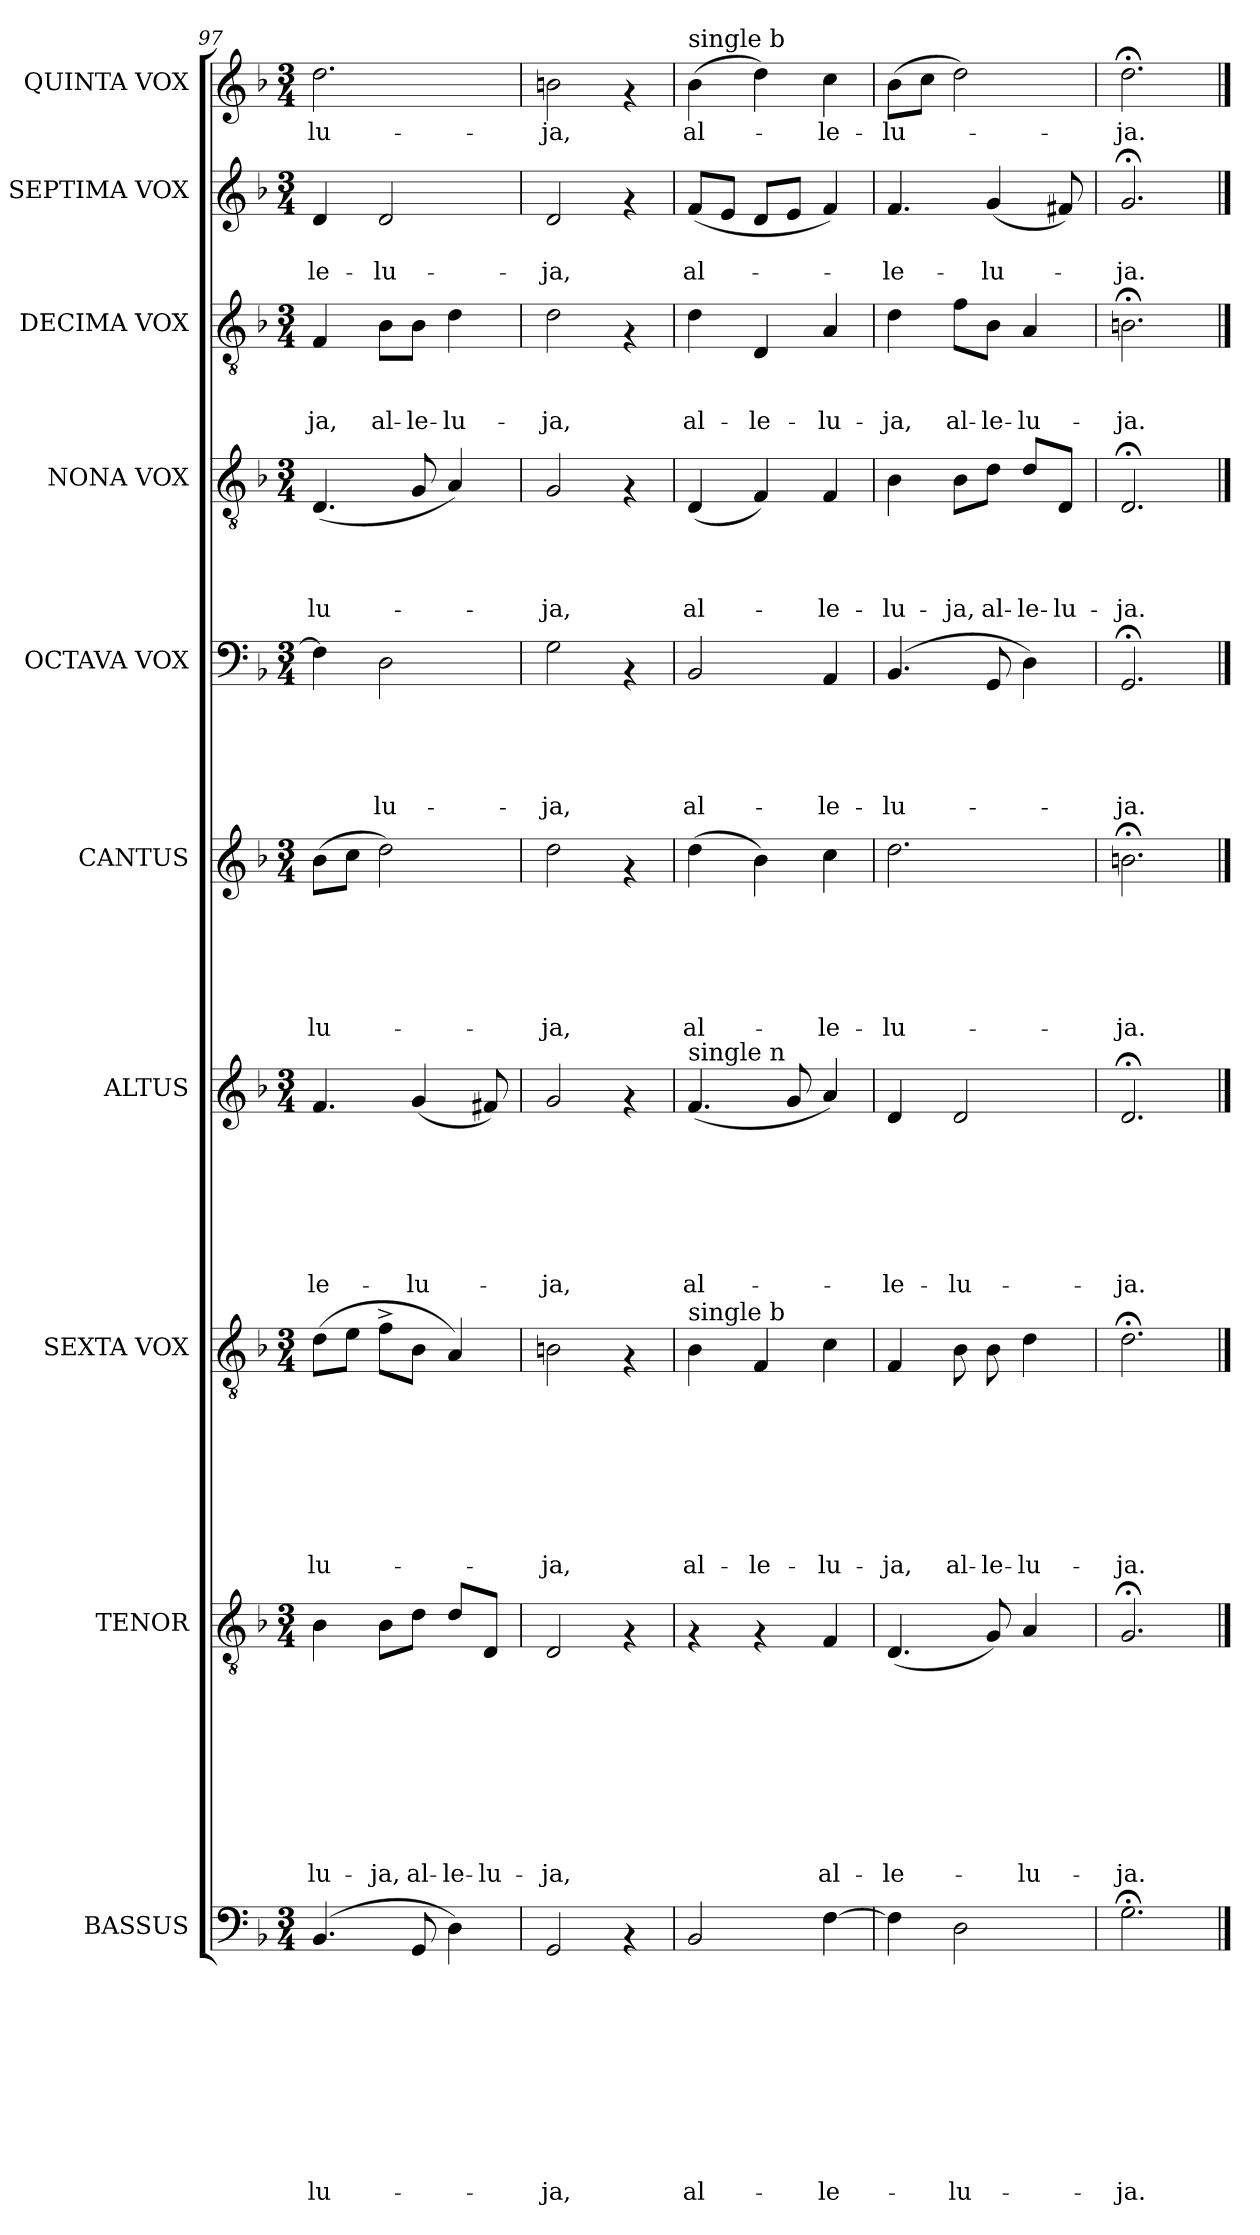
**kern	**text	**text	**text	**text	**text	**text	**text	**text	**text	**text	**kern	**text	**text	**text	**text	**text	**text	**text	**text	**text	**kern	**text	**text	**text	**text	**text	**text	**text	**text	**kern	**text	**text	**text	**text	**text	**text	**text	**kern	**text	**text	**text	**text	**text	**text	**kern	**text	**text	**text	**text	**text	**kern	**text	**text	**text	**text	**kern	**text	**text	**text	**kern	**text	**text	**kern	**text
*part10	*part10	*part10	*part10	*part10	*part10	*part10	*part10	*part10	*part10	*part10	*part9	*part9	*part9	*part9	*part9	*part9	*part9	*part9	*part9	*part9	*part8	*part8	*part8	*part8	*part8	*part8	*part8	*part8	*part8	*part7	*part7	*part7	*part7	*part7	*part7	*part7	*part7	*part6	*part6	*part6	*part6	*part6	*part6	*part6	*part5	*part5	*part5	*part5	*part5	*part5	*part4	*part4	*part4	*part4	*part4	*part3	*part3	*part3	*part3	*part2	*part2	*part2	*part1	*part1
*staff10	*staff10	*staff10	*staff10	*staff10	*staff10	*staff10	*staff10	*staff10	*staff10	*staff10	*staff9	*staff9	*staff9	*staff9	*staff9	*staff9	*staff9	*staff9	*staff9	*staff9	*staff8	*staff8	*staff8	*staff8	*staff8	*staff8	*staff8	*staff8	*staff8	*staff7	*staff7	*staff7	*staff7	*staff7	*staff7	*staff7	*staff7	*staff6	*staff6	*staff6	*staff6	*staff6	*staff6	*staff6	*staff5	*staff5	*staff5	*staff5	*staff5	*staff5	*staff4	*staff4	*staff4	*staff4	*staff4	*staff3	*staff3	*staff3	*staff3	*staff2	*staff2	*staff2	*staff1	*staff1
*I"BASSUS	*	*	*	*	*	*	*	*	*	*	*I"TENOR	*	*	*	*	*	*	*	*	*	*I"SEXTA VOX	*	*	*	*	*	*	*	*	*I"ALTUS	*	*	*	*	*	*	*	*I"CANTUS	*	*	*	*	*	*	*I"OCTAVA VOX	*	*	*	*	*	*I"NONA VOX	*	*	*	*	*I"DECIMA VOX	*	*	*	*I"SEPTIMA VOX	*	*	*I"QUINTA VOX	*
*clefF4	*	*	*	*	*	*	*	*	*	*	*clefGv2	*	*	*	*	*	*	*	*	*	*clefGv2	*	*	*	*	*	*	*	*	*clefG2	*	*	*	*	*	*	*	*clefG2	*	*	*	*	*	*	*clefF4	*	*	*	*	*	*clefGv2	*	*	*	*	*clefGv2	*	*	*	*clefG2	*	*	*clefG2	*
*k[b-]	*	*	*	*	*	*	*	*	*	*	*k[b-]	*	*	*	*	*	*	*	*	*	*k[b-]	*	*	*	*	*	*	*	*	*k[b-]	*	*	*	*	*	*	*	*k[b-]	*	*	*	*	*	*	*k[b-]	*	*	*	*	*	*k[b-]	*	*	*	*	*k[b-]	*	*	*	*k[b-]	*	*	*k[b-]	*
*F:	*	*	*	*	*	*	*	*	*	*	*F:	*	*	*	*	*	*	*	*	*	*F:	*	*	*	*	*	*	*	*	*F:	*	*	*	*	*	*	*	*F:	*	*	*	*	*	*	*F:	*	*	*	*	*	*F:	*	*	*	*	*F:	*	*	*	*F:	*	*	*F:	*
*M3/4	*	*	*	*	*	*	*	*	*	*	*M3/4	*	*	*	*	*	*	*	*	*	*M3/4	*	*	*	*	*	*	*	*	*M3/4	*	*	*	*	*	*	*	*M3/4	*	*	*	*	*	*	*M3/4	*	*	*	*	*	*M3/4	*	*	*	*	*M3/4	*	*	*	*M3/4	*	*	*M3/4	*
=97	=97	=97	=97	=97	=97	=97	=97	=97	=97	=97	=97	=97	=97	=97	=97	=97	=97	=97	=97	=97	=97	=97	=97	=97	=97	=97	=97	=97	=97	=97	=97	=97	=97	=97	=97	=97	=97	=97	=97	=97	=97	=97	=97	=97	=97	=97	=97	=97	=97	=97	=97	=97	=97	=97	=97	=97	=97	=97	=97	=97	=97	=97	=97	=97
!	!	!	!	!	!	!	!	!	!	!LO:LY:b:rj	!	!	!	!	!	!	!	!	!	!LO:LY:b	!	!	!	!	!	!	!	!	!LO:LY:b:rj	!	!	!	!	!	!	!	!LO:LY:b:rj	!	!	!	!	!	!	!LO:LY:b:rj	!	!	!	!	!	!	!	!	!	!	!LO:LY:b	!	!	!	!LO:LY:b	!	!	!LO:LY:b	!	!LO:LY:b
(4.BB-/	.	.	.	.	.	.	.	.	.	-lu-	4B-\	.	.	.	.	.	.	.	.	-lu-	(>8d\L	.	.	.	.	.	.	.	-lu-	4.f/	.	.	.	.	.	.	-le-	(>8b-\L	.	.	.	.	.	-lu-	4F\]	.	.	.	.	.	(<4.D/	.	.	.	-lu-	4F/	.	.	-ja,	4d/	.	-le-	2.dd\	-lu-
.	.	.	.	.	.	.	.	.	.	.	.	.	.	.	.	.	.	.	.	.	8e\J	.	.	.	.	.	.	.	.	.	.	.	.	.	.	.	.	8cc\J	.	.	.	.	.	.	.	.	.	.	.	.	.	.	.	.	.	.	.	.	.	.	.	.	.	.
!	!	!	!	!	!	!	!	!	!	!	!	!	!	!	!	!	!	!	!	!LO:LY:b	!	!	!	!	!	!	!	!	!	!	!	!	!	!	!	!	!	!	!	!	!	!	!	!	!	!	!	!	!	!LO:LY:b	!	!	!	!	!	!	!	!	!LO:LY:b	!	!	!LO:LY:b	!	!
.	.	.	.	.	.	.	.	.	.	.	8B-\L	.	.	.	.	.	.	.	.	-ja,	8f^>\L	.	.	.	.	.	.	.	.	.	.	.	.	.	.	.	.	2dd\)	.	.	.	.	.	.	2D\	.	.	.	.	-lu-	.	.	.	.	.	8B-\L	.	.	al-	2d/	.	-lu-	.	.
!	!	!	!	!	!	!	!	!	!	!	!	!	!	!	!	!	!	!	!	!LO:LY:b	!	!	!	!	!	!	!	!	!	!	!	!	!	!	!	!	!LO:LY:b:rj	!	!	!	!	!	!	!	!	!	!	!	!	!	!	!	!	!	!	!	!	!	!LO:LY:b	!	!	!	!	!
8GG/	.	.	.	.	.	.	.	.	.	.	8d\J	.	.	.	.	.	.	.	.	al-	8B-\J	.	.	.	.	.	.	.	.	(<4g/	.	.	.	.	.	.	-lu-	.	.	.	.	.	.	.	.	.	.	.	.	.	8G/	.	.	.	.	8B-\J	.	.	-le-	.	.	.	.	.
!	!	!	!	!	!	!	!	!	!	!	!	!	!	!	!	!	!	!	!	!LO:LY:b	!	!	!	!	!	!	!	!	!	!	!	!	!	!	!	!	!	!	!	!	!	!	!	!	!	!	!	!	!	!	!	!	!	!	!	!	!	!	!LO:LY:b	!	!	!	!	!
4D\)	.	.	.	.	.	.	.	.	.	.	8d/L	.	.	.	.	.	.	.	.	-le-	4A/)	.	.	.	.	.	.	.	.	.	.	.	.	.	.	.	.	.	.	.	.	.	.	.	.	.	.	.	.	.	4A/)	.	.	.	.	4d\	.	.	-lu-	.	.	.	.	.
!	!	!	!	!	!	!	!	!	!	!	!	!	!	!	!	!	!	!	!	!LO:LY:b	!	!	!	!	!	!	!	!	!	!	!	!	!	!	!	!	!	!	!	!	!	!	!	!	!	!	!	!	!	!	!	!	!	!	!	!	!	!	!	!	!	!	!	!
.	.	.	.	.	.	.	.	.	.	.	8D/J	.	.	.	.	.	.	.	.	-lu-	.	.	.	.	.	.	.	.	.	8f#X/)	.	.	.	.	.	.	.	.	.	.	.	.	.	.	.	.	.	.	.	.	.	.	.	.	.	.	.	.	.	.	.	.	.	.
=98	=98	=98	=98	=98	=98	=98	=98	=98	=98	=98	=98	=98	=98	=98	=98	=98	=98	=98	=98	=98	=98	=98	=98	=98	=98	=98	=98	=98	=98	=98	=98	=98	=98	=98	=98	=98	=98	=98	=98	=98	=98	=98	=98	=98	=98	=98	=98	=98	=98	=98	=98	=98	=98	=98	=98	=98	=98	=98	=98	=98	=98	=98	=98	=98
!	!	!	!	!	!	!	!	!	!	!LO:LY:b:rj	!	!	!	!	!	!	!	!	!	!LO:LY:b	!	!	!	!	!	!	!	!	!LO:LY:b:rj	!	!	!	!	!	!	!	!LO:LY:b:rj	!	!	!	!	!	!	!LO:LY:b:rj	!	!	!	!	!	!LO:LY:b	!	!	!	!	!LO:LY:b	!	!	!	!LO:LY:b	!	!	!LO:LY:b	!	!LO:LY:b
2GG/	.	.	.	.	.	.	.	.	.	-ja,	2D/	.	.	.	.	.	.	.	.	-ja,	2Bn\	.	.	.	.	.	.	.	-ja,	2g/	.	.	.	.	.	.	-ja,	2dd\	.	.	.	.	.	-ja,	2G\	.	.	.	.	-ja,	2G/	.	.	.	-ja,	2d\	.	.	-ja,	2d/	.	-ja,	2bn\	-ja,
4rAA	.	.	.	.	.	.	.	.	.	.	4rF	.	.	.	.	.	.	.	.	.	4rF	.	.	.	.	.	.	.	.	4rf	.	.	.	.	.	.	.	4rf	.	.	.	.	.	.	4rAA	.	.	.	.	.	4rF	.	.	.	.	4rF	.	.	.	4rf	.	.	4rf	.
=99	=99	=99	=99	=99	=99	=99	=99	=99	=99	=99	=99	=99	=99	=99	=99	=99	=99	=99	=99	=99	=99	=99	=99	=99	=99	=99	=99	=99	=99	=99	=99	=99	=99	=99	=99	=99	=99	=99	=99	=99	=99	=99	=99	=99	=99	=99	=99	=99	=99	=99	=99	=99	=99	=99	=99	=99	=99	=99	=99	=99	=99	=99	=99	=99
!	!	!	!	!	!	!	!	!	!	!	!	!	!	!	!	!	!	!	!	!	!	!	!	!	!	!	!	!	!	!	!	!	!	!	!	!	!	!	!	!	!	!	!	!	!	!	!	!	!	!	!	!	!	!	!	!	!	!	!	!	!	!	!LO:TX:a:t=single b	!
!	!	!	!	!	!	!	!	!	!	!	!	!	!	!	!	!	!	!	!	!	!	!	!	!	!	!	!	!	!	!LO:TX:a:t=single n	!	!	!	!	!	!	!	!	!	!	!	!	!	!	!	!	!	!	!	!	!	!	!	!	!	!	!	!	!	!	!	!	!	!
!	!	!	!	!	!	!	!	!	!	!	!	!	!	!	!	!	!	!	!	!	!LO:TX:a:t=single b	!	!	!	!	!	!	!	!	!	!	!	!	!	!	!	!	!	!	!	!	!	!	!	!	!	!	!	!	!	!	!	!	!	!	!	!	!	!	!	!	!	!	!
!	!	!	!	!	!	!	!	!	!	!LO:LY:b:rj	!	!	!	!	!	!	!	!	!	!	!	!	!	!	!	!	!	!	!LO:LY:b:rj	!	!	!	!	!	!	!	!LO:LY:b:rj	!	!	!	!	!	!	!LO:LY:b:rj	!	!	!	!	!	!LO:LY:b	!	!	!	!	!LO:LY:b	!	!	!	!LO:LY:b	!	!	!LO:LY:b	!	!LO:LY:b
2BB-/	.	.	.	.	.	.	.	.	.	al-	4rF	.	.	.	.	.	.	.	.	.	4B-\	.	.	.	.	.	.	.	al-	(<4.f/	.	.	.	.	.	.	al-	(>4dd\	.	.	.	.	.	al-	2BB-/	.	.	.	.	al-	(<4D/	.	.	.	al-	4d\	.	.	al-	(<8f/L	.	al-	(>4b-\	al-
.	.	.	.	.	.	.	.	.	.	.	.	.	.	.	.	.	.	.	.	.	.	.	.	.	.	.	.	.	.	.	.	.	.	.	.	.	.	.	.	.	.	.	.	.	.	.	.	.	.	.	.	.	.	.	.	.	.	.	.	8e/J	.	.	.	.
!	!	!	!	!	!	!	!	!	!	!	!	!	!	!	!	!	!	!	!	!	!	!	!	!	!	!	!	!	!LO:LY:b:rj	!	!	!	!	!	!	!	!	!	!	!	!	!	!	!	!	!	!	!	!	!	!	!	!	!	!	!	!	!	!LO:LY:b	!	!	!	!	!
.	.	.	.	.	.	.	.	.	.	.	4rF	.	.	.	.	.	.	.	.	.	4F/	.	.	.	.	.	.	.	-le-	.	.	.	.	.	.	.	.	4b-\)	.	.	.	.	.	.	.	.	.	.	.	.	4F/)	.	.	.	.	4D/	.	.	-le-	8d/L	.	.	4dd\)	.
.	.	.	.	.	.	.	.	.	.	.	.	.	.	.	.	.	.	.	.	.	.	.	.	.	.	.	.	.	.	8g/	.	.	.	.	.	.	.	.	.	.	.	.	.	.	.	.	.	.	.	.	.	.	.	.	.	.	.	.	.	8e/J	.	.	.	.
!	!	!	!	!	!	!	!	!	!	!LO:LY:b:rj	!	!	!	!	!	!	!	!	!	!LO:LY:b	!	!	!	!	!	!	!	!	!LO:LY:b:rj	!	!	!	!	!	!	!	!	!	!	!	!	!	!	!LO:LY:b:rj	!	!	!	!	!	!LO:LY:b	!	!	!	!	!LO:LY:b	!	!	!	!LO:LY:b	!	!	!	!	!LO:LY:b
[>4F\	.	.	.	.	.	.	.	.	.	-le-	4F/	.	.	.	.	.	.	.	.	al-	4c\	.	.	.	.	.	.	.	-lu-	4a/)	.	.	.	.	.	.	.	4cc\	.	.	.	.	.	-le-	4AA/	.	.	.	.	-le-	4F/	.	.	.	-le-	4A/	.	.	-lu-	4f/)	.	.	4cc\	-le-
=100	=100	=100	=100	=100	=100	=100	=100	=100	=100	=100	=100	=100	=100	=100	=100	=100	=100	=100	=100	=100	=100	=100	=100	=100	=100	=100	=100	=100	=100	=100	=100	=100	=100	=100	=100	=100	=100	=100	=100	=100	=100	=100	=100	=100	=100	=100	=100	=100	=100	=100	=100	=100	=100	=100	=100	=100	=100	=100	=100	=100	=100	=100	=100	=100
!	!	!	!	!	!	!	!	!	!	!	!	!	!	!	!	!	!	!	!	!LO:LY:b	!	!	!	!	!	!	!	!	!LO:LY:b:rj	!	!	!	!	!	!	!	!LO:LY:b:rj	!	!	!	!	!	!	!LO:LY:b:rj	!	!	!	!	!	!LO:LY:b	!	!	!	!	!LO:LY:b	!	!	!	!LO:LY:b	!	!	!LO:LY:b	!	!LO:LY:b
4F\]	.	.	.	.	.	.	.	.	.	.	(<4.D/	.	.	.	.	.	.	.	.	-le-	4F/	.	.	.	.	.	.	.	-ja,	4d/	.	.	.	.	.	.	-le-	2.dd\	.	.	.	.	.	-lu-	(4.BB-/	.	.	.	.	-lu-	4B-\	.	.	.	-lu-	4d\	.	.	-ja,	4.f/	.	-le-	(>8b-\L	-lu-
.	.	.	.	.	.	.	.	.	.	.	.	.	.	.	.	.	.	.	.	.	.	.	.	.	.	.	.	.	.	.	.	.	.	.	.	.	.	.	.	.	.	.	.	.	.	.	.	.	.	.	.	.	.	.	.	.	.	.	.	.	.	.	8cc\J	.
!	!	!	!	!	!	!	!	!	!	!LO:LY:b:rj	!	!	!	!	!	!	!	!	!	!	!	!	!	!	!	!	!	!	!LO:LY:b:rj	!	!	!	!	!	!	!	!LO:LY:b:rj	!	!	!	!	!	!	!	!	!	!	!	!	!	!	!	!	!	!LO:LY:b	!	!	!	!LO:LY:b	!	!	!	!	!
2D\	.	.	.	.	.	.	.	.	.	-lu-	.	.	.	.	.	.	.	.	.	.	8B-\	.	.	.	.	.	.	.	al-	2d/	.	.	.	.	.	.	-lu-	.	.	.	.	.	.	.	.	.	.	.	.	.	8B-\L	.	.	.	-ja,	8f\L	.	.	al-	.	.	.	2dd\)	.
!	!	!	!	!	!	!	!	!	!	!	!	!	!	!	!	!	!	!	!	!	!	!	!	!	!	!	!	!	!LO:LY:b:rj	!	!	!	!	!	!	!	!	!	!	!	!	!	!	!	!	!	!	!	!	!	!	!	!	!	!LO:LY:b	!	!	!	!LO:LY:b	!	!	!LO:LY:b	!	!
.	.	.	.	.	.	.	.	.	.	.	8G/)	.	.	.	.	.	.	.	.	.	8B-\	.	.	.	.	.	.	.	-le-	.	.	.	.	.	.	.	.	.	.	.	.	.	.	.	8GG/	.	.	.	.	.	8d\J	.	.	.	al-	8B-\J	.	.	-le-	(<4g/	.	-lu-	.	.
!	!	!	!	!	!	!	!	!	!	!	!	!	!	!	!	!	!	!	!	!LO:LY:b	!	!	!	!	!	!	!	!	!LO:LY:b:rj	!	!	!	!	!	!	!	!	!	!	!	!	!	!	!	!	!	!	!	!	!	!	!	!	!	!LO:LY:b	!	!	!	!LO:LY:b	!	!	!	!	!
.	.	.	.	.	.	.	.	.	.	.	4A/	.	.	.	.	.	.	.	.	-lu-	4d\	.	.	.	.	.	.	.	-lu-	.	.	.	.	.	.	.	.	.	.	.	.	.	.	.	4D\)	.	.	.	.	.	8d/L	.	.	.	-le-	4A/	.	.	-lu-	.	.	.	.	.
!	!	!	!	!	!	!	!	!	!	!	!	!	!	!	!	!	!	!	!	!	!	!	!	!	!	!	!	!	!	!	!	!	!	!	!	!	!	!	!	!	!	!	!	!	!	!	!	!	!	!	!	!	!	!	!LO:LY:b	!	!	!	!	!	!	!	!	!
.	.	.	.	.	.	.	.	.	.	.	.	.	.	.	.	.	.	.	.	.	.	.	.	.	.	.	.	.	.	.	.	.	.	.	.	.	.	.	.	.	.	.	.	.	.	.	.	.	.	.	8D/J	.	.	.	-lu-	.	.	.	.	8f#X/)	.	.	.	.
=101	=101	=101	=101	=101	=101	=101	=101	=101	=101	=101	=101	=101	=101	=101	=101	=101	=101	=101	=101	=101	=101	=101	=101	=101	=101	=101	=101	=101	=101	=101	=101	=101	=101	=101	=101	=101	=101	=101	=101	=101	=101	=101	=101	=101	=101	=101	=101	=101	=101	=101	=101	=101	=101	=101	=101	=101	=101	=101	=101	=101	=101	=101	=101	=101
!	!	!	!	!	!	!	!	!	!	!LO:LY:b:rj	!	!	!	!	!	!	!	!	!	!LO:LY:b	!	!	!	!	!	!	!	!	!LO:LY:b:rj	!	!	!	!	!	!	!	!LO:LY:b:rj	!	!	!	!	!	!	!LO:LY:b:rj	!	!	!	!	!	!LO:LY:b	!	!	!	!	!LO:LY:b	!	!	!	!LO:LY:b	!	!	!LO:LY:b	!	!LO:LY:b
2.G;<\	.	.	.	.	.	.	.	.	.	-ja.	2.G;/	.	.	.	.	.	.	.	.	-ja.	2.d;<\	.	.	.	.	.	.	.	-ja.	2.d;/	.	.	.	.	.	.	-ja.	2.bn;<\	.	.	.	.	.	-ja.	2.GG;/	.	.	.	.	-ja.	2.D;/	.	.	.	-ja.	2.Bn;<\	.	.	-ja.	2.g;/	.	-ja.	2.dd;<\	-ja.
==	==	==	==	==	==	==	==	==	==	==	==	==	==	==	==	==	==	==	==	==	==	==	==	==	==	==	==	==	==	==	==	==	==	==	==	==	==	==	==	==	==	==	==	==	==	==	==	==	==	==	==	==	==	==	==	==	==	==	==	==	==	==	==	==
*-	*-	*-	*-	*-	*-	*-	*-	*-	*-	*-	*-	*-	*-	*-	*-	*-	*-	*-	*-	*-	*-	*-	*-	*-	*-	*-	*-	*-	*-	*-	*-	*-	*-	*-	*-	*-	*-	*-	*-	*-	*-	*-	*-	*-	*-	*-	*-	*-	*-	*-	*-	*-	*-	*-	*-	*-	*-	*-	*-	*-	*-	*-	*-	*-
